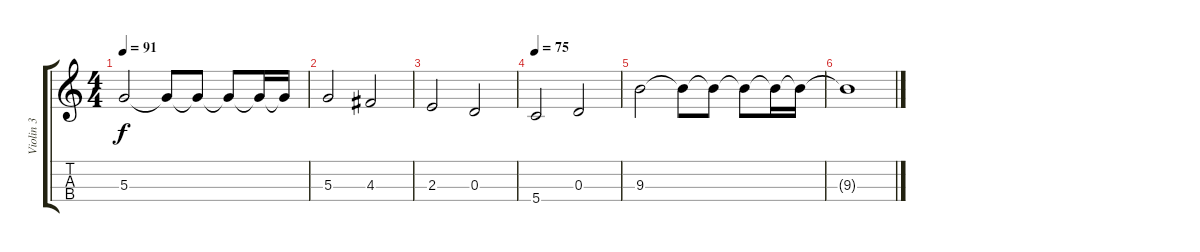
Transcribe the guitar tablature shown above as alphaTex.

\track ("Violin 3" "Violin 3") {instrument stringensemble1}
\staff {score tabs}
\tuning (E5 A4 D4 G3) {hide}
\ts (4 4)
\tempo 91
\clef g2
\ks c
5.3.2{dy f} 5.3{t}.8 5.3{t}.8 5.3{t}.8 5.3{t}.16 5.3{t}.16 |
5.3.2 4.3.2 |
2.3.2 0.3.2 |
\tempo 75
5.4.2 0.3.2 |
9.3.2 9.3{t}.8 9.3{t}.8 9.3{t}.8 9.3{t}.16 9.3{t}.16 |
9.3{t}.1
